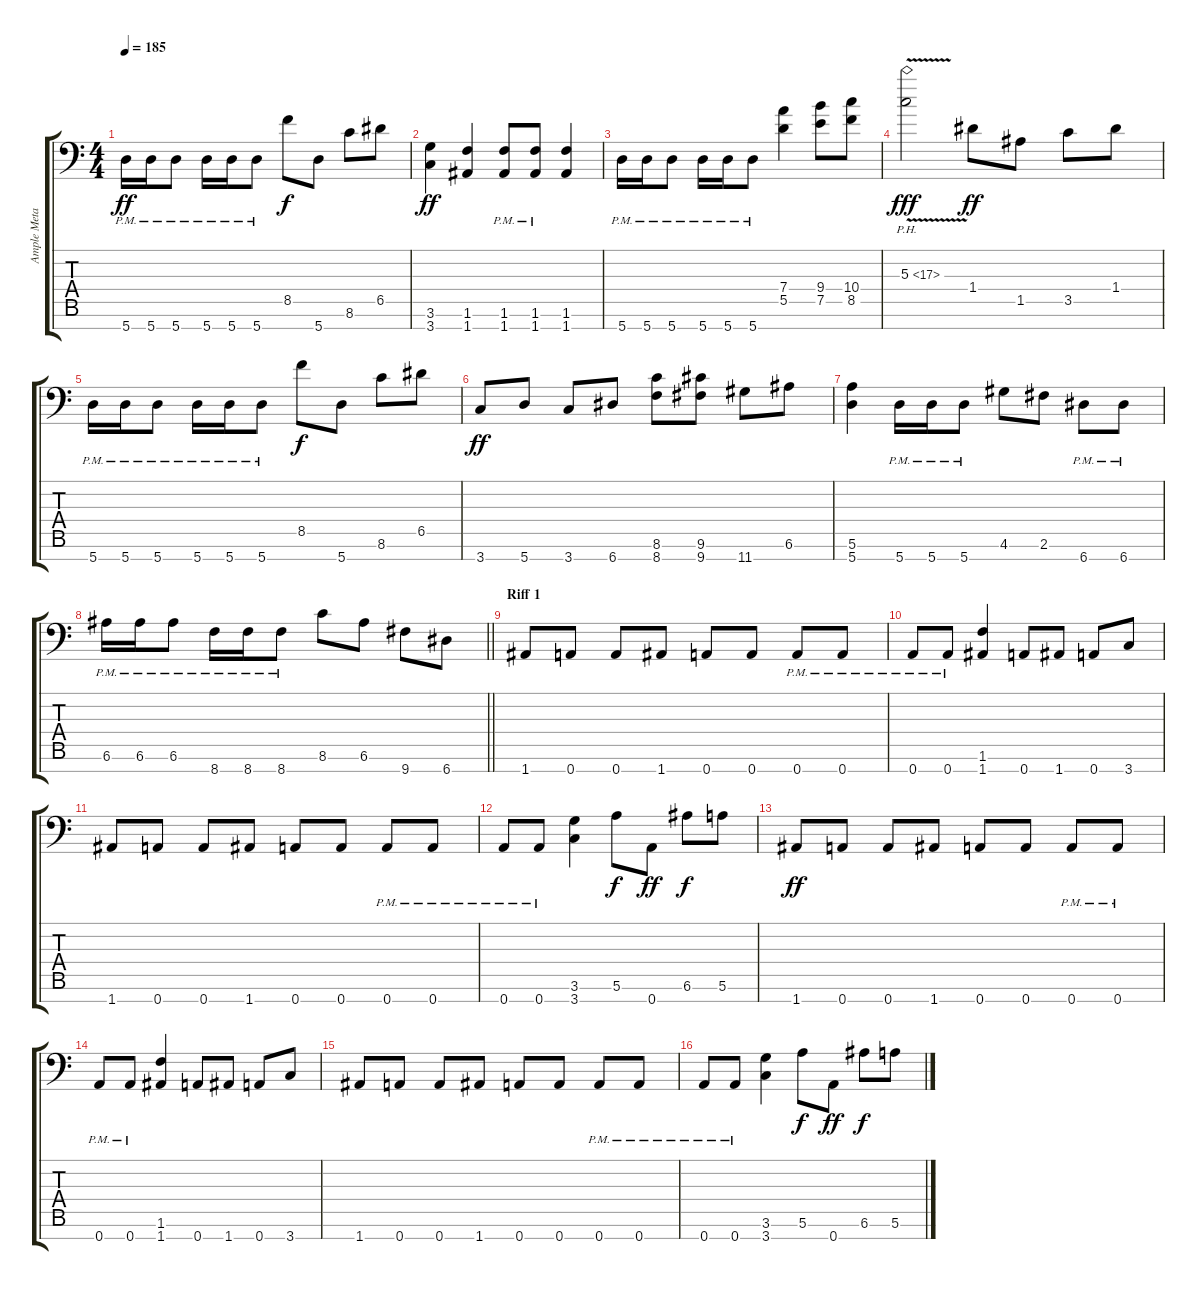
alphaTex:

\track ("Ample Metal Hellrazer 01" "Ample Meta") {instrument distortionguitar}
\staff {score tabs}
\tuning (E4 B3 G3 D3 A2 E2 A1) {hide}
\ts (4 4)
\tempo 185
\clef f4
\ks c
5.7{pm}.16{dy ff} 5.7{pm}.16 5.7{pm}.8 5.7{pm}.16 5.7{pm}.16 5.7{pm}.8 8.5.8{dy f} 5.7.8 8.6.8 6.5.8 |
(3.6 3.7).4{dy ff} (1.6 1.7).4 (1.6{pm} 1.7{pm}).8 (1.6{pm} 1.7{pm}).8 (1.6 1.7).4 |
5.7{pm}.16 5.7{pm}.16 5.7{pm}.8 5.7{pm}.16 5.7{pm}.16 5.7{pm}.8 (7.4 5.5).4 (9.4 7.5).8 (10.4 8.5).8 |
5.3{ph 12 v}.2{dy fff} 1.4.8{dy ff} 1.5.8 3.5.8 1.4.8 |
5.7{pm}.16 5.7{pm}.16 5.7{pm}.8 5.7{pm}.16 5.7{pm}.16 5.7{pm}.8 8.5.8{dy f} 5.7.8 8.6.8 6.5.8 |
3.7.8{dy ff} 5.7.8 3.7.8 6.7.8 (8.6 8.7).8 (9.6 9.7).8 11.7.8 6.6.8 |
(5.6 5.7).4 5.7{pm}.16 5.7{pm}.16 5.7{pm}.8 4.6.8 2.6.8 6.7{pm}.8 6.7{pm}.8 |
\barLineRight lightlight
6.6{pm}.16 6.6{pm}.16 6.6{pm}.8 8.7{pm}.16 8.7{pm}.16 8.7{pm}.8 8.6.8 6.6.8 9.7.8 6.7.8 |
\section ("" "Riff 1")
1.7.8 0.7.8 0.7.8 1.7.8 0.7.8 0.7.8 0.7{pm}.8 0.7{pm}.8 |
0.7{pm}.8 0.7{pm}.8 (1.6 1.7).4 0.7.8 1.7.8 0.7.8 3.7.8 |
1.7.8 0.7.8 0.7.8 1.7.8 0.7.8 0.7.8 0.7{pm}.8 0.7{pm}.8 |
0.7{pm}.8 0.7{pm}.8 (3.6 3.7).4 5.6.8{dy f} 0.7.8{dy ff} 6.6.8{dy f} 5.6.8 |
1.7.8{dy ff} 0.7.8 0.7.8 1.7.8 0.7.8 0.7.8 0.7{pm}.8 0.7{pm}.8 |
0.7{pm}.8 0.7{pm}.8 (1.6 1.7).4 0.7.8 1.7.8 0.7.8 3.7.8 |
1.7.8 0.7.8 0.7.8 1.7.8 0.7.8 0.7.8 0.7{pm}.8 0.7{pm}.8 |
0.7{pm}.8 0.7{pm}.8 (3.6 3.7).4 5.6.8{dy f} 0.7.8{dy ff} 6.6.8{dy f} 5.6.8
